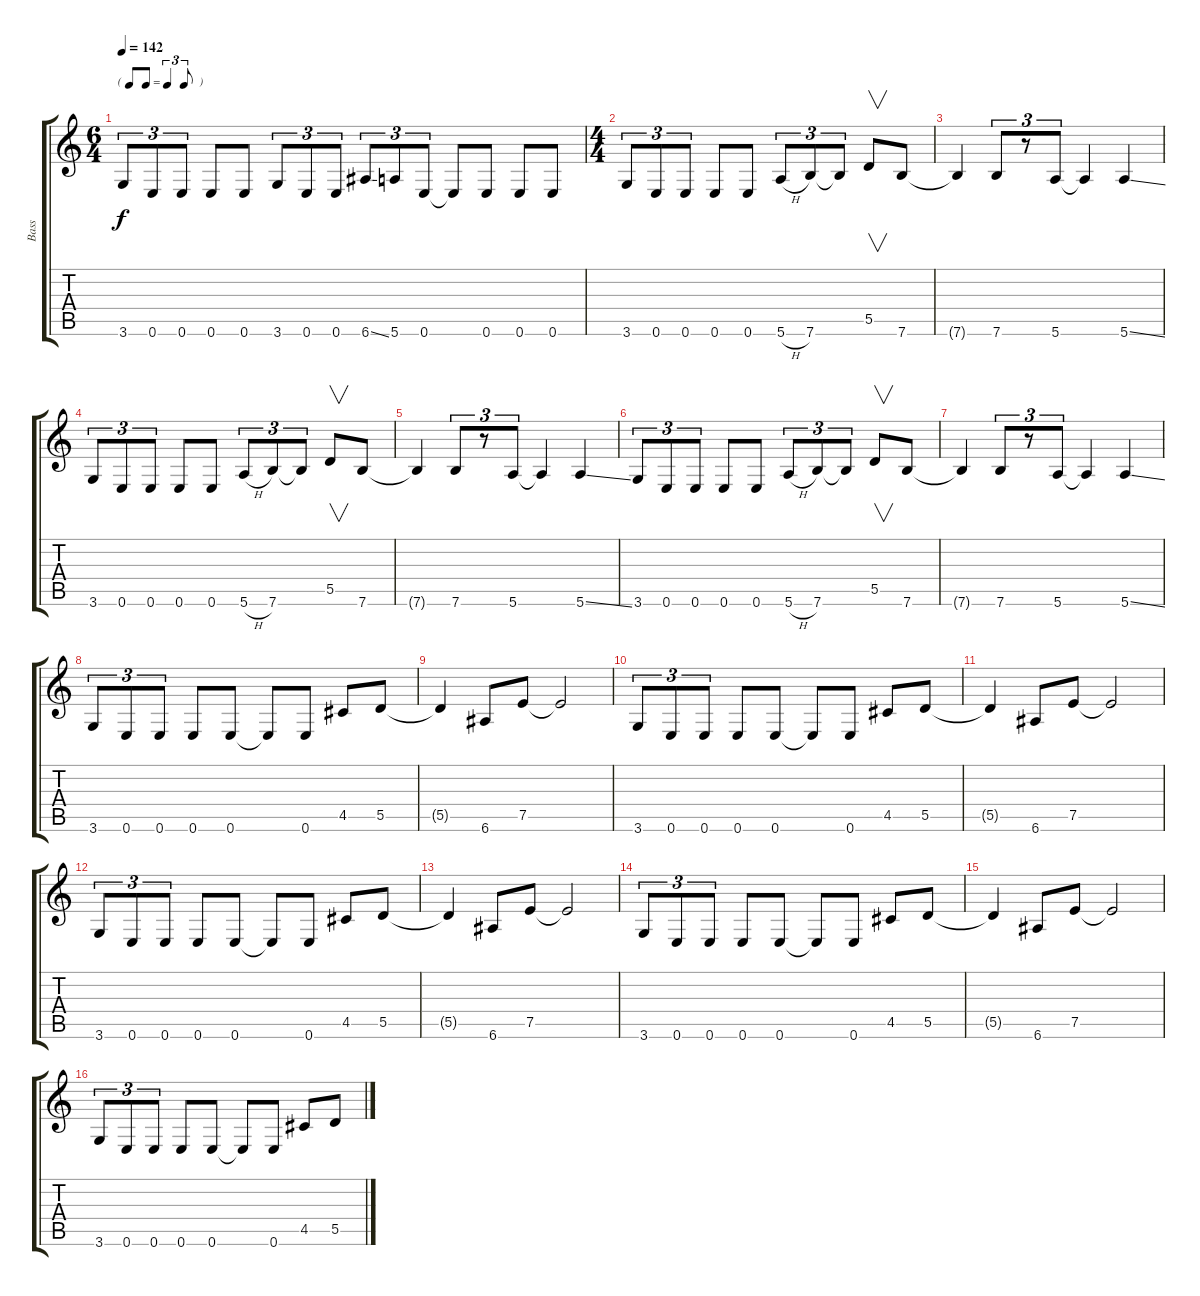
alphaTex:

\track ("Bass" "Bass") {instrument electricbassfinger}
\staff {score tabs}
\tuning (E4 B3 G3 D3 A2 E2) {hide}
\ts (6 4)
\tf triplet8th
\tempo 142
\clef g2
\ks c
3.6.8{tu (3 2) dy f} 0.6.8{tu (3 2)} 0.6.8{tu (3 2)} 0.6.8 0.6.8 3.6.8{tu (3 2)} 0.6.8{tu (3 2)} 0.6.8{tu (3 2)} 6.6{ss}.8{tu (3 2)} 5.6.8{tu (3 2)} 0.6.8{tu (3 2)} 0.6{t}.8 0.6.8 0.6.8 0.6.8 |
\ts (4 4)
3.6.8{tu (3 2)} 0.6.8{tu (3 2)} 0.6.8{tu (3 2)} 0.6.8 0.6.8 5.6{h}.8{tu (3 2)} 7.6.8{tu (3 2)} 7.6{t}.8{tu (3 2)} 5.5.8{v} 7.6.8 |
7.6{t}.4 7.6.8{tu (3 2)} r.8{tu (3 2)} 5.6.8{tu (3 2)} 5.6{t}.4 5.6{ss}.4 |
3.6.8{tu (3 2)} 0.6.8{tu (3 2)} 0.6.8{tu (3 2)} 0.6.8 0.6.8 5.6{h}.8{tu (3 2)} 7.6.8{tu (3 2)} 7.6{t}.8{tu (3 2)} 5.5.8{v} 7.6.8 |
7.6{t}.4 7.6.8{tu (3 2)} r.8{tu (3 2)} 5.6.8{tu (3 2)} 5.6{t}.4 5.6{ss}.4 |
3.6.8{tu (3 2)} 0.6.8{tu (3 2)} 0.6.8{tu (3 2)} 0.6.8 0.6.8 5.6{h}.8{tu (3 2)} 7.6.8{tu (3 2)} 7.6{t}.8{tu (3 2)} 5.5.8{v} 7.6.8 |
7.6{t}.4 7.6.8{tu (3 2)} r.8{tu (3 2)} 5.6.8{tu (3 2)} 5.6{t}.4 5.6{ss}.4 |
3.6.8{tu (3 2)} 0.6.8{tu (3 2)} 0.6.8{tu (3 2)} 0.6.8 0.6.8 0.6{t}.8 0.6.8 4.5.8 5.5.8 |
5.5{t}.4 6.6.8 7.5.8 7.5{t}.2 |
3.6.8{tu (3 2)} 0.6.8{tu (3 2)} 0.6.8{tu (3 2)} 0.6.8 0.6.8 0.6{t}.8 0.6.8 4.5.8 5.5.8 |
5.5{t}.4 6.6.8 7.5.8 7.5{t}.2 |
3.6.8{tu (3 2)} 0.6.8{tu (3 2)} 0.6.8{tu (3 2)} 0.6.8 0.6.8 0.6{t}.8 0.6.8 4.5.8 5.5.8 |
5.5{t}.4 6.6.8 7.5.8 7.5{t}.2 |
3.6.8{tu (3 2)} 0.6.8{tu (3 2)} 0.6.8{tu (3 2)} 0.6.8 0.6.8 0.6{t}.8 0.6.8 4.5.8 5.5.8 |
5.5{t}.4 6.6.8 7.5.8 7.5{t}.2 |
3.6.8{tu (3 2)} 0.6.8{tu (3 2)} 0.6.8{tu (3 2)} 0.6.8 0.6.8 0.6{t}.8 0.6.8 4.5.8 5.5.8
